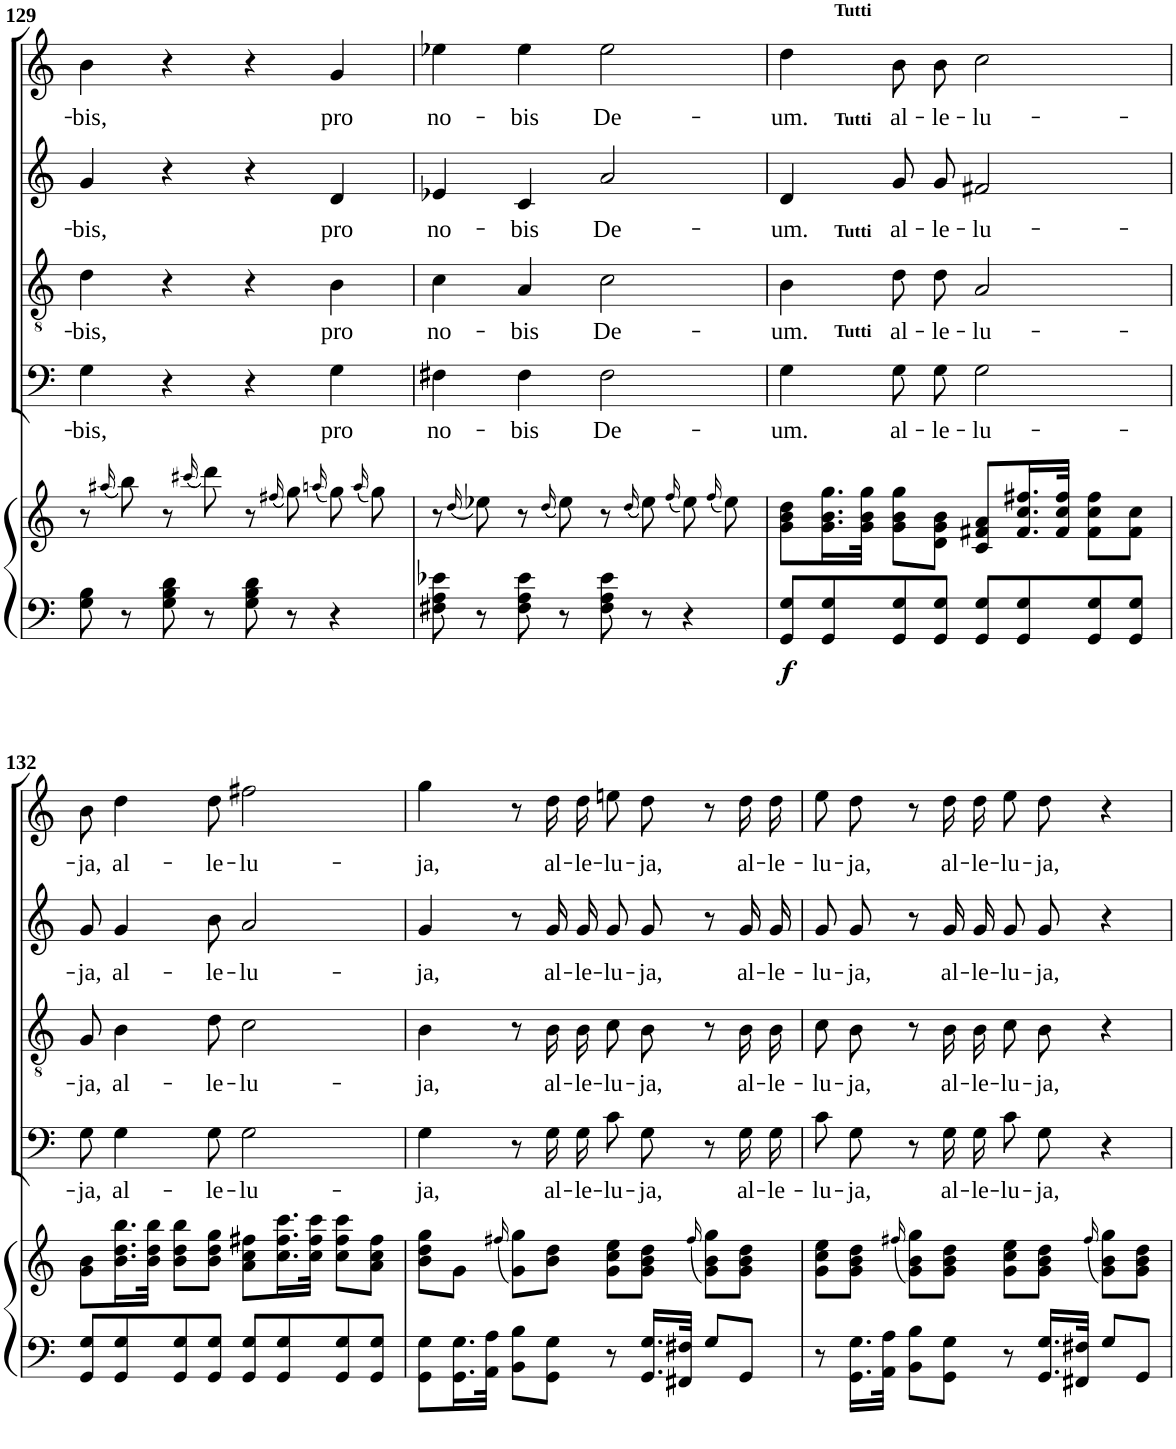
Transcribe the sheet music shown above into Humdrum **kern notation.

**kern	**kern	**dynam	**kern	**text	**kern	**text	**kern	**text	**kern	**text
*part5	*part5	*part5	*part4	*part4	*part3	*part3	*part2	*part2	*part1	*part1
*staff6	*staff5	*staff5/6	*staff4	*staff4	*staff3	*staff3	*staff2	*staff2	*staff1	*staff1
*I"Piano	*	*	*I"Bass	*	*I"Tenor	*	*I"Alto	*	*I"Soprano	*
*I'Pno	*	*	*	*	*	*	*	*	*	*
!!LO:PB:g=z
*clefF4	*clefG2	*	*clefF4	*	*clefGv2	*	*clefG2	*	*clefG2	*
*k[]	*k[]	*	*k[]	*	*k[]	*	*k[]	*	*k[]	*
*M4/4	*M4/4	*	*M4/4	*	*M4/4	*	*M4/4	*	*M4/4	*
*met(c)	*met(c)	*	*met(c)	*	*met(c)	*	*met(c)	*	*met(c)	*
=129	=129	=129	=129	=129	=129	=129	=129	=129	=129	=129
!	!	!	!	!LO:LY:b	!	!LO:LY:b	!	!LO:LY:b	!	!LO:LY:b
8G\ 8B\	8r	.	4G\	­bis,	4d\	­bis,	4g/	­bis,	4b\	­bis,
.	(16qaa#X/	.	.	.	.	.	.	.	.	.
8r	8bb\)	.	.	.	.	.	.	.	.	.
8G\ 8B\ 8d\	8r	.	4r	.	4r	.	4r	.	4r	.
.	(16qccc#X/	.	.	.	.	.	.	.	.	.
8r	8ddd\)	.	.	.	.	.	.	.	.	.
8G\ 8B\ 8d\	8r	.	4r	.	4r	.	4r	.	4r	.
.	(16qff#X/	.	.	.	.	.	.	.	.	.
8r	8gg\)	.	.	.	.	.	.	.	.	.
.	(16qaan/	.	.	.	.	.	.	.	.	.
!	!	!	!	!LO:LY:b	!	!LO:LY:b	!	!LO:LY:b	!	!LO:LY:b
4r	8gg\)	.	4G\	pro	4B\	pro	4d/	pro	4g/	pro
.	(16qaa/	.	.	.	.	.	.	.	.	.
.	8gg\)	.	.	.	.	.	.	.	.	.
=130	=130	=130	=130	=130	=130	=130	=130	=130	=130	=130
!	!	!	!	!LO:LY:b	!	!LO:LY:b	!	!LO:LY:b	!	!LO:LY:b
8F#X\ 8A\ 8e-X\	8r	.	4F#X\	no-	4c\	no-	4e-X/	no-	4ee-X\	no-
.	(16qdd/	.	.	.	.	.	.	.	.	.
8r	8ee-X\)	.	.	.	.	.	.	.	.	.
!	!	!	!	!LO:LY:b	!	!LO:LY:b	!	!LO:LY:b	!	!LO:LY:b
8F#\ 8A\ 8e-\	8r	.	4F#\	-bis	4A/	-bis	4c/	-bis	4ee-\	-bis
.	(16qdd/	.	.	.	.	.	.	.	.	.
8r	8ee-\)	.	.	.	.	.	.	.	.	.
!	!	!	!	!LO:LY:b	!	!LO:LY:b	!	!LO:LY:b	!	!LO:LY:b
8F#\ 8A\ 8e-\	8r	.	2F#\	De-	2c\	De-	2a/	De-	2ee-\	De-
.	(16qdd/	.	.	.	.	.	.	.	.	.
8r	8ee-\)	.	.	.	.	.	.	.	.	.
.	(16qff/	.	.	.	.	.	.	.	.	.
4r	8ee-\)	.	.	.	.	.	.	.	.	.
.	(16qff/	.	.	.	.	.	.	.	.	.
.	8ee-\)	.	.	.	.	.	.	.	.	.
=131	=131	=131	=131	=131	=131	=131	=131	=131	=131	=131
!	!	!LO:DY:b=2	!	!LO:LY:b	!	!LO:LY:b	!	!LO:LY:b	!	!LO:LY:b
*	*	*	*^	*	*^	*	*^	*	*^	*
8GG/ 8G/L	8g\ 8b\ 8dd\L	f	4G\	8ryy	-um.	4B\	8ryy	-um.	4d/	8ryy	­um.	4dd\	8ryy	-um.
8GG/ 8G/	16.g\ 16.b\ 16.gg\L	.	.	32ryy	.	.	32ryy	.	.	32ryy	.	.	32ryy	.
!	!	!	!	!	!	!	!	!	!	!	!	!	!LO:TX:a:B:t=Tutti	!
!	!	!	!	!	!	!	!	!	!	!LO:TX:a:B:t=Tutti	!	!	!	!
!	!	!	!	!	!	!	!LO:TX:a:B:t=Tutti	!	!	!	!	!	!	!
!	!	!	!	!LO:TX:a:B:t=Tutti	!	!	!	!	!	!	!	!	!	!
.	.	.	.	2ryy	.	.	2ryy	.	.	2ryy	.	.	2ryy	.
.	32g\ 32b\ 32gg\JJk	.	.	.	.	.	.	.	.	.	.	.	.	.
!	!	!	!	!	!LO:LY:b	!	!	!LO:LY:b	!	!	!LO:LY:b	!	!	!LO:LY:b
8GG/ 8G/	8g\ 8b\ 8gg\L	.	8G\L	.	al-	8d\L	.	al-	8g/L	.	al-	8b\L	.	al-
!	!	!	!	!	!LO:LY:b	!	!	!LO:LY:b	!	!	!LO:LY:b	!	!	!LO:LY:b
8GG/ 8G/J	8d\ 8g\ 8b\J	.	8G\J	.	-le-	8d\J	.	-le-	8g/J	.	-le-	8b\J	.	-le-
!	!	!	!	!	!LO:LY:b	!	!	!LO:LY:b	!	!	!LO:LY:b	!	!	!LO:LY:b
8GG/ 8G/L	8c/ 8f#X/ 8a/L	.	2G\	.	-lu-	2A/	.	-lu-	2f#X/	.	-lu-	2cc\	.	-lu-
8GG/ 8G/	16.f#/ 16.cc/ 16.ff#X/L	.	.	.	.	.	.	.	.	.	.	.	.	.
.	.	.	.	4ryy	.	.	4ryy	.	.	4ryy	.	.	4ryy	.
.	32f#/ 32cc/ 32ff#/JJk	.	.	.	.	.	.	.	.	.	.	.	.	.
8GG/ 8G/	8f#\ 8cc\ 8ff#\L	.	.	.	.	.	.	.	.	.	.	.	.	.
8GG/ 8G/J	8f#\ 8cc\J	.	.	.	.	.	.	.	.	.	.	.	.	.
.	.	.	.	16.ryy	.	.	16.ryy	.	.	16.ryy	.	.	16.ryy	.
!!LO:LB:g=z
=132	=132	=132	=132	=132	=132	=132	=132	=132	=132	=132	=132	=132	=132	=132
!	!	!	!	!	!LO:LY:b	!	!	!LO:LY:b	!	!	!LO:LY:b	!	!	!LO:LY:b
*	*	*	*v	*v	*	*	*	*	*v	*v	*	*v	*v	*
*	*	*	*	*	*v	*v	*	*	*	*	*
8GG/ 8G/L	8g\ 8b\L	.	8G\	­ja,	8G/	­ja,	8g/	­ja,	8b\	­ja,
!	!	!	!	!LO:LY:b	!	!LO:LY:b	!	!LO:LY:b	!	!LO:LY:b
8GG/ 8G/	16.b\ 16.dd\ 16.bb\L	.	4G\	al-	4B\	al-	4g/	al-	4dd\	al-
.	32b\ 32dd\ 32bb\JJk	.	.	.	.	.	.	.	.	.
8GG/ 8G/	8b\ 8dd\ 8bb\L	.	.	.	.	.	.	.	.	.
!	!	!	!	!LO:LY:b	!	!LO:LY:b	!	!LO:LY:b	!	!LO:LY:b
8GG/ 8G/J	8b\ 8dd\ 8gg\J	.	8G\	-le-	8d\	-le-	8b\	-le-	8dd\	-le-
!	!	!	!	!LO:LY:b	!	!LO:LY:b	!	!LO:LY:b	!	!LO:LY:b
8GG/ 8G/L	8a\ 8cc\ 8ff#X\L	.	2G\	-lu-	2c\	-lu-	2a/	-lu-	2ff#X\	-lu-
8GG/ 8G/	16.cc\ 16.ff#\ 16.ccc\L	.	.	.	.	.	.	.	.	.
.	32cc\ 32ff#\ 32ccc\JJk	.	.	.	.	.	.	.	.	.
8GG/ 8G/	8cc\ 8ff#\ 8ccc\L	.	.	.	.	.	.	.	.	.
8GG/ 8G/J	8a\ 8cc\ 8ff#\J	.	.	.	.	.	.	.	.	.
=133	=133	=133	=133	=133	=133	=133	=133	=133	=133	=133
!	!	!	!	!LO:LY:b	!	!LO:LY:b	!	!LO:LY:b	!	!LO:LY:b
8GG\ 8G\L	8b\ 8dd\ 8gg\L	.	4G\	-ja,	4B\	-ja,	4g/	-ja,	4gg\	-ja,
16.GG\ 16.G\L	8g\J	.	.	.	.	.	.	.	.	.
32AA\ 32A\JJk	.	.	.	.	.	.	.	.	.	.
.	(16qff#X/	.	.	.	.	.	.	.	.	.
8BB\ 8B\L	8g\ 8gg\L)	.	8r	.	8r	.	8r	.	8r	.
!	!	!	!	!LO:LY:b	!	!LO:LY:b	!	!LO:LY:b	!	!LO:LY:b
8GG\ 8G\J	8b\ 8dd\J	.	16G\LL	al-	16B\LL	al-	16g/LL	al-	16dd\LL	al-
!	!	!	!	!LO:LY:b	!	!LO:LY:b	!	!LO:LY:b	!	!LO:LY:b
.	.	.	16G\JJ	-le-	16B\JJ	-le-	16g/JJ	-le-	16dd\JJ	-le-
!	!	!	!	!LO:LY:b	!	!LO:LY:b	!	!LO:LY:b	!	!LO:LY:b
8r	8g\ 8cc\ 8ee\L	.	8c\L	-lu-	8c\L	-lu-	8g/L	-lu-	8een\L	-lu-
!	!	!	!	!LO:LY:b	!	!LO:LY:b	!	!LO:LY:b	!	!LO:LY:b
16.GG/ 16.G/LL	8g\ 8b\ 8dd\J	.	8G\J	-ja,	8B\J	-ja,	8g/J	-ja,	8dd\J	-ja,
32FF#X/ 32F#X/JJk	.	.	.	.	.	.	.	.	.	.
.	(16qff#/	.	.	.	.	.	.	.	.	.
8G/L	8g\ 8b\ 8gg\L)	.	8r	.	8r	.	8r	.	8r	.
!	!	!	!	!LO:LY:b	!	!LO:LY:b	!	!LO:LY:b	!	!LO:LY:b
8GG/J	8g\ 8b\ 8dd\J	.	16G\LL	al-	16B\LL	al-	16g/LL	al-	16dd\LL	al-
!	!	!	!	!LO:LY:b	!	!LO:LY:b	!	!LO:LY:b	!	!LO:LY:b
.	.	.	16G\JJ	-le-	16B\JJ	-le-	16g/JJ	-le-	16dd\JJ	-le-
=134	=134	=134	=134	=134	=134	=134	=134	=134	=134	=134
!	!	!	!	!LO:LY:b	!	!LO:LY:b	!	!LO:LY:b	!	!LO:LY:b
8r	8g\ 8cc\ 8ee\L	.	8c\L	-lu-	8c\L	-lu-	8g/L	-lu-	8ee\L	-lu-
!	!	!	!	!LO:LY:b	!	!LO:LY:b	!	!LO:LY:b	!	!LO:LY:b
16.GG\ 16.G\LL	8g\ 8b\ 8dd\J	.	8G\J	-ja,	8B\J	-ja,	8g/J	-ja,	8dd\J	-ja,
32AA\ 32A\JJk	.	.	.	.	.	.	.	.	.	.
.	(16qff#X/	.	.	.	.	.	.	.	.	.
8BB\ 8B\L	8g\ 8b\ 8gg\L)	.	8r	.	8r	.	8r	.	8r	.
!	!	!	!	!LO:LY:b	!	!LO:LY:b	!	!LO:LY:b	!	!LO:LY:b
8GG\ 8G\J	8g\ 8b\ 8dd\J	.	16G\LL	al-	16B\LL	al-	16g/LL	al-	16dd\LL	al-
!	!	!	!	!LO:LY:b	!	!LO:LY:b	!	!LO:LY:b	!	!LO:LY:b
.	.	.	16G\JJ	-le-	16B\JJ	-le-	16g/JJ	-le-	16dd\JJ	-le-
!	!	!	!	!LO:LY:b	!	!LO:LY:b	!	!LO:LY:b	!	!LO:LY:b
8r	8g\ 8cc\ 8ee\L	.	8c\L	-lu-	8c\L	-lu-	8g/L	-lu-	8ee\L	-lu-
!	!	!	!	!LO:LY:b	!	!LO:LY:b	!	!LO:LY:b	!	!LO:LY:b
16.GG/ 16.G/LL	8g\ 8b\ 8dd\J	.	8G\J	-ja,	8B\J	-ja,	8g/J	-ja,	8dd\J	-ja,
32FF#X/ 32F#X/JJk	.	.	.	.	.	.	.	.	.	.
.	(16qff#/	.	.	.	.	.	.	.	.	.
8G/L	8g\ 8b\ 8gg\L)	.	4r	.	4r	.	4r	.	4r	.
8GG/J	8g\ 8b\ 8dd\J	.	.	.	.	.	.	.	.	.
=	=	=	=	=	=	=	=	=	=	=
*-	*-	*-	*-	*-	*-	*-	*-	*-	*-	*-
